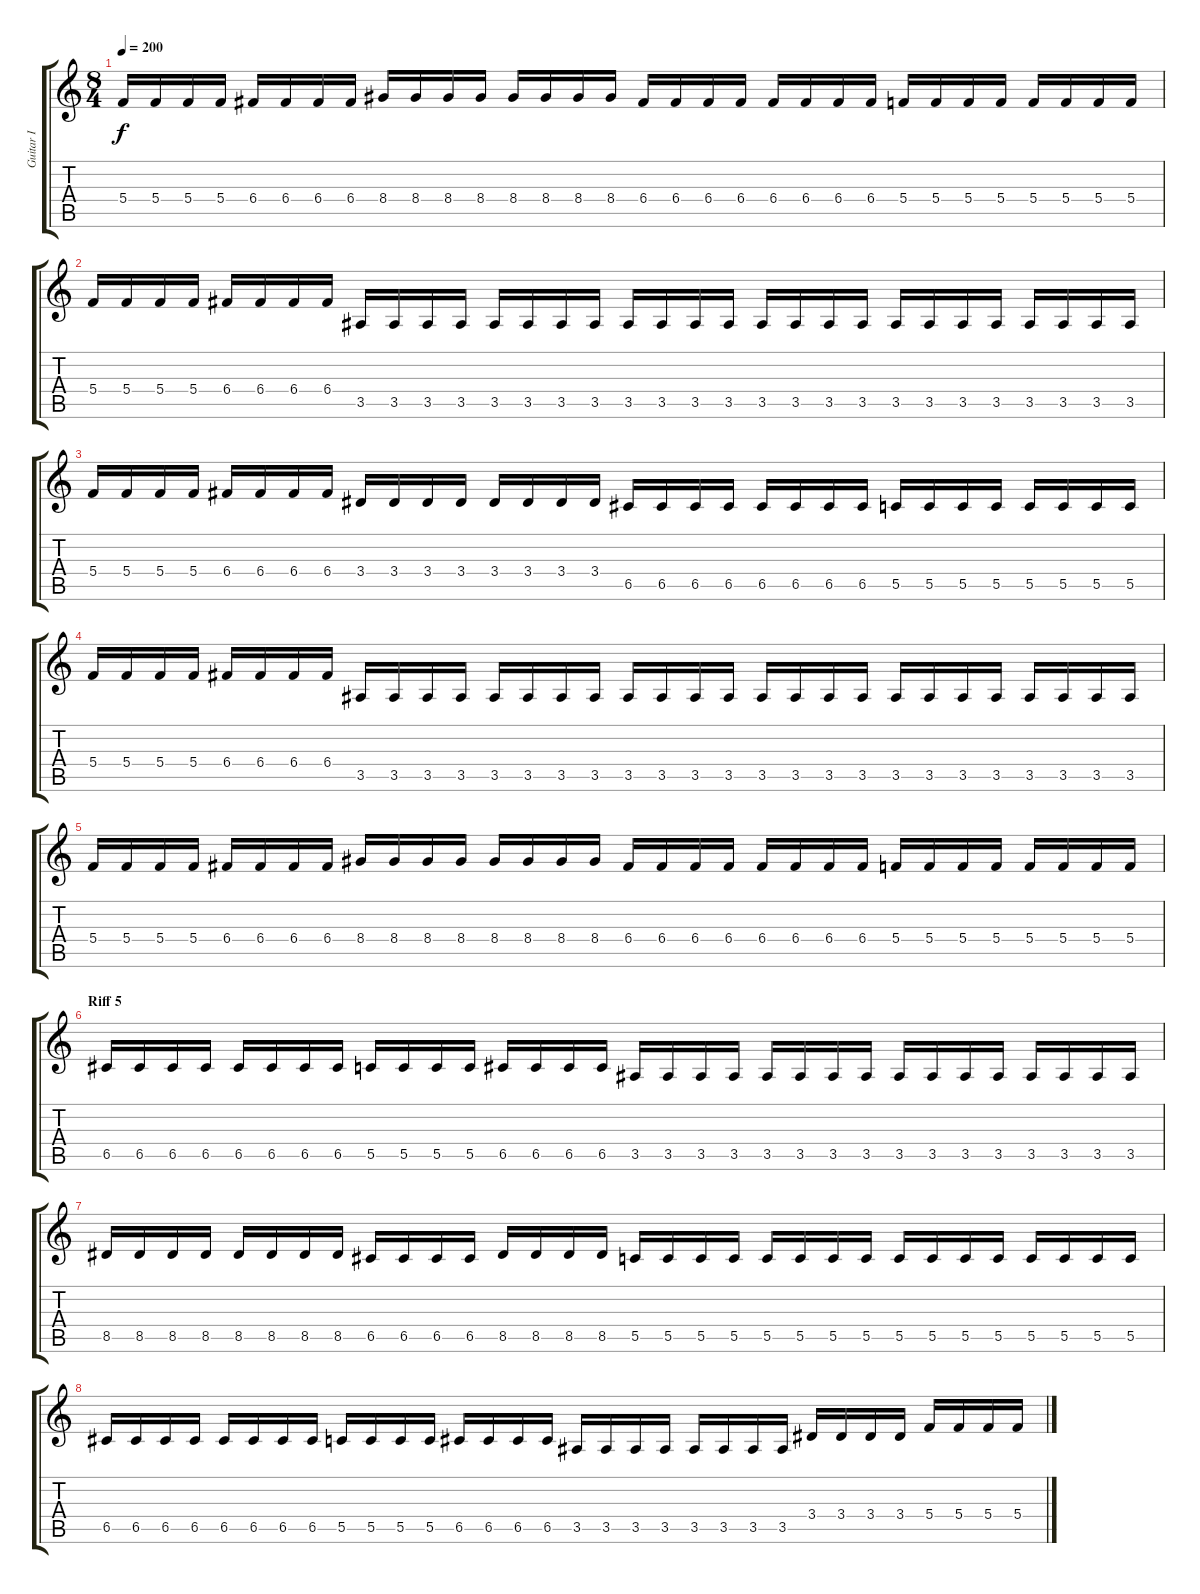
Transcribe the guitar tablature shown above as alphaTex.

\track ("Guitar I" "Guitar I") {instrument distortionguitar}
\staff {score tabs}
\tuning (D4 A3 F3 C3 G2 D2) {hide}
\ts (8 4)
\tempo 200
\clef g2
\ks c
5.4.16{dy f} 5.4.16 5.4.16 5.4.16 6.4.16 6.4.16 6.4.16 6.4.16 8.4.16 8.4.16 8.4.16 8.4.16 8.4.16 8.4.16 8.4.16 8.4.16 6.4.16 6.4.16 6.4.16 6.4.16 6.4.16 6.4.16 6.4.16 6.4.16 5.4.16 5.4.16 5.4.16 5.4.16 5.4.16 5.4.16 5.4.16 5.4.16 |
5.4.16 5.4.16 5.4.16 5.4.16 6.4.16 6.4.16 6.4.16 6.4.16 3.5.16 3.5.16 3.5.16 3.5.16 3.5.16 3.5.16 3.5.16 3.5.16 3.5.16 3.5.16 3.5.16 3.5.16 3.5.16 3.5.16 3.5.16 3.5.16 3.5.16 3.5.16 3.5.16 3.5.16 3.5.16 3.5.16 3.5.16 3.5.16 |
5.4.16 5.4.16 5.4.16 5.4.16 6.4.16 6.4.16 6.4.16 6.4.16 3.4.16 3.4.16 3.4.16 3.4.16 3.4.16 3.4.16 3.4.16 3.4.16 6.5.16 6.5.16 6.5.16 6.5.16 6.5.16 6.5.16 6.5.16 6.5.16 5.5.16 5.5.16 5.5.16 5.5.16 5.5.16 5.5.16 5.5.16 5.5.16 |
5.4.16 5.4.16 5.4.16 5.4.16 6.4.16 6.4.16 6.4.16 6.4.16 3.5.16 3.5.16 3.5.16 3.5.16 3.5.16 3.5.16 3.5.16 3.5.16 3.5.16 3.5.16 3.5.16 3.5.16 3.5.16 3.5.16 3.5.16 3.5.16 3.5.16 3.5.16 3.5.16 3.5.16 3.5.16 3.5.16 3.5.16 3.5.16 |
5.4.16 5.4.16 5.4.16 5.4.16 6.4.16 6.4.16 6.4.16 6.4.16 8.4.16 8.4.16 8.4.16 8.4.16 8.4.16 8.4.16 8.4.16 8.4.16 6.4.16 6.4.16 6.4.16 6.4.16 6.4.16 6.4.16 6.4.16 6.4.16 5.4.16 5.4.16 5.4.16 5.4.16 5.4.16 5.4.16 5.4.16 5.4.16 |
\section ("" "Riff 5")
6.5.16 6.5.16 6.5.16 6.5.16 6.5.16 6.5.16 6.5.16 6.5.16 5.5.16 5.5.16 5.5.16 5.5.16 6.5.16 6.5.16 6.5.16 6.5.16 3.5.16 3.5.16 3.5.16 3.5.16 3.5.16 3.5.16 3.5.16 3.5.16 3.5.16 3.5.16 3.5.16 3.5.16 3.5.16 3.5.16 3.5.16 3.5.16 |
8.5.16 8.5.16 8.5.16 8.5.16 8.5.16 8.5.16 8.5.16 8.5.16 6.5.16 6.5.16 6.5.16 6.5.16 8.5.16 8.5.16 8.5.16 8.5.16 5.5.16 5.5.16 5.5.16 5.5.16 5.5.16 5.5.16 5.5.16 5.5.16 5.5.16 5.5.16 5.5.16 5.5.16 5.5.16 5.5.16 5.5.16 5.5.16 |
6.5.16 6.5.16 6.5.16 6.5.16 6.5.16 6.5.16 6.5.16 6.5.16 5.5.16 5.5.16 5.5.16 5.5.16 6.5.16 6.5.16 6.5.16 6.5.16 3.5.16 3.5.16 3.5.16 3.5.16 3.5.16 3.5.16 3.5.16 3.5.16 3.4.16 3.4.16 3.4.16 3.4.16 5.4.16 5.4.16 5.4.16 5.4.16
